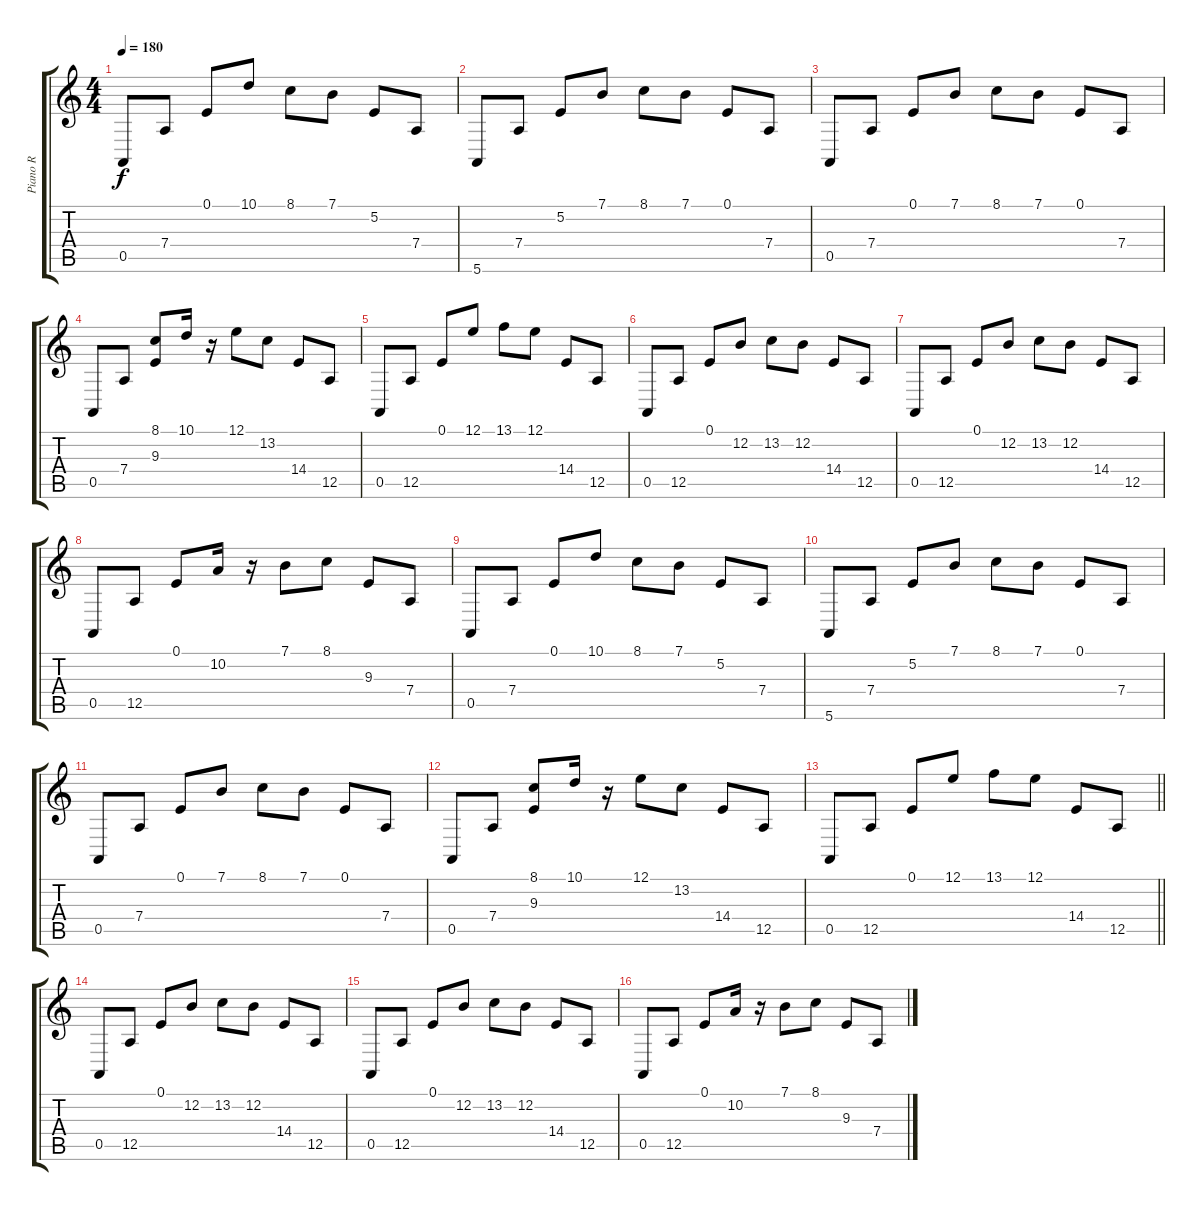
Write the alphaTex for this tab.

\track ("Piano R" "Piano R") {instrument brightacousticpiano}
\staff {score tabs}
\tuning (E4 B3 G3 D3 A2 E2) {hide}
\ts (4 4)
\tempo 180
\clef g2
\ks c
0.5.8{dy f} 7.4.8 0.1.8 10.1.8 8.1.8 7.1.8 5.2.8 7.4.8 |
5.6.8 7.4.8 5.2.8 7.1.8 8.1.8 7.1.8 0.1.8 7.4.8 |
0.5.8 7.4.8 0.1.8 7.1.8 8.1.8 7.1.8 0.1.8 7.4.8 |
0.5.8 7.4.8 (8.1 9.3).8 10.1.16 r.16 12.1.8 13.2.8 14.4.8 12.5.8 |
0.5.8 12.5.8 0.1.8 12.1.8 13.1.8 12.1.8 14.4.8 12.5.8 |
0.5.8 12.5.8 0.1.8 12.2.8 13.2.8 12.2.8 14.4.8 12.5.8 |
0.5.8 12.5.8 0.1.8 12.2.8 13.2.8 12.2.8 14.4.8 12.5.8 |
0.5.8 12.5.8 0.1.8 10.2.16 r.16 7.1.8 8.1.8 9.3.8 7.4.8 |
0.5.8 7.4.8 0.1.8 10.1.8 8.1.8 7.1.8 5.2.8 7.4.8 |
5.6.8 7.4.8 5.2.8 7.1.8 8.1.8 7.1.8 0.1.8 7.4.8 |
0.5.8 7.4.8 0.1.8 7.1.8 8.1.8 7.1.8 0.1.8 7.4.8 |
0.5.8 7.4.8 (8.1 9.3).8 10.1.16 r.16 12.1.8 13.2.8 14.4.8 12.5.8 |
\barLineRight lightlight
0.5.8 12.5.8 0.1.8 12.1.8 13.1.8 12.1.8 14.4.8 12.5.8 |
0.5.8 12.5.8 0.1.8 12.2.8 13.2.8 12.2.8 14.4.8 12.5.8 |
0.5.8 12.5.8 0.1.8 12.2.8 13.2.8 12.2.8 14.4.8 12.5.8 |
0.5.8 12.5.8 0.1.8 10.2.16 r.16 7.1.8 8.1.8 9.3.8 7.4.8
